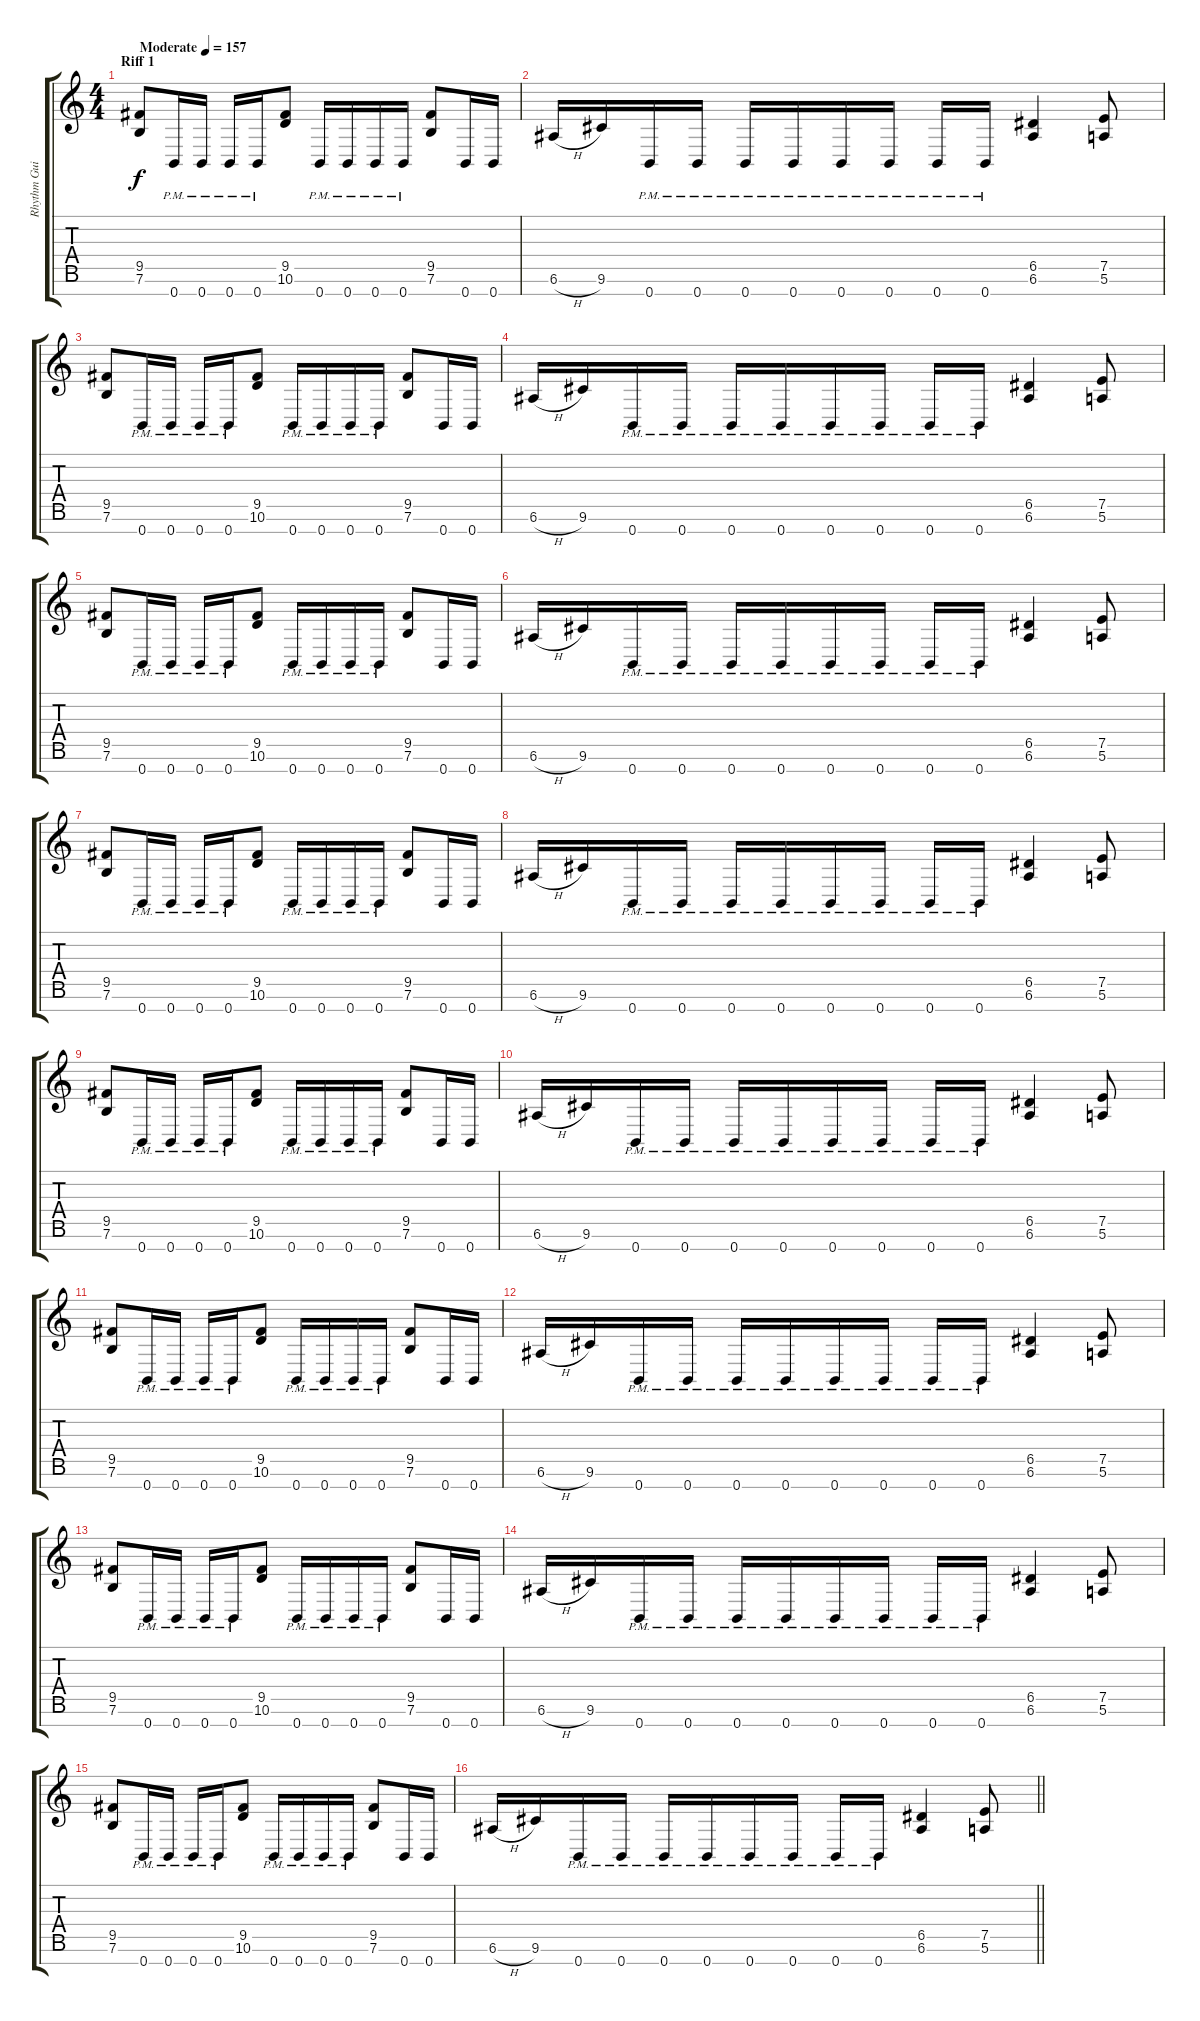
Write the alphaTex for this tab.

\track ("Rhythm Guitar 1" "Rhythm Gui") {instrument distortionguitar}
\staff {score tabs}
\tuning (E4 B3 G3 D3 A2 E2 B1) {hide}
\ts (4 4)
\section ("" "Riff 1")
\tempo (157 "Moderate")
\clef g2
\ks c
(9.5 7.6).8{dy f instrument distortionguitar} 0.7{pm}.16 0.7{pm}.16 0.7{pm}.16 0.7{pm}.16 (9.5 10.6).8 0.7{pm}.16 0.7{pm}.16 0.7{pm}.16 0.7{pm}.16 (9.5 7.6).8 0.7.16 0.7.16 |
6.6{h}.16 9.6.16 0.7{pm}.16 0.7{pm}.16 0.7{pm}.16 0.7{pm}.16 0.7{pm}.16 0.7{pm}.16 0.7{pm}.16 0.7{pm}.16 (6.5 6.6).4 (7.5 5.6).8 |
(9.5 7.6).8 0.7{pm}.16 0.7{pm}.16 0.7{pm}.16 0.7{pm}.16 (9.5 10.6).8 0.7{pm}.16 0.7{pm}.16 0.7{pm}.16 0.7{pm}.16 (9.5 7.6).8 0.7.16 0.7.16 |
6.6{h}.16 9.6.16 0.7{pm}.16 0.7{pm}.16 0.7{pm}.16 0.7{pm}.16 0.7{pm}.16 0.7{pm}.16 0.7{pm}.16 0.7{pm}.16 (6.5 6.6).4 (7.5 5.6).8 |
(9.5 7.6).8 0.7{pm}.16 0.7{pm}.16 0.7{pm}.16 0.7{pm}.16 (9.5 10.6).8 0.7{pm}.16 0.7{pm}.16 0.7{pm}.16 0.7{pm}.16 (9.5 7.6).8 0.7.16 0.7.16 |
6.6{h}.16 9.6.16 0.7{pm}.16 0.7{pm}.16 0.7{pm}.16 0.7{pm}.16 0.7{pm}.16 0.7{pm}.16 0.7{pm}.16 0.7{pm}.16 (6.5 6.6).4 (7.5 5.6).8 |
(9.5 7.6).8 0.7{pm}.16 0.7{pm}.16 0.7{pm}.16 0.7{pm}.16 (9.5 10.6).8 0.7{pm}.16 0.7{pm}.16 0.7{pm}.16 0.7{pm}.16 (9.5 7.6).8 0.7.16 0.7.16 |
6.6{h}.16 9.6.16 0.7{pm}.16 0.7{pm}.16 0.7{pm}.16 0.7{pm}.16 0.7{pm}.16 0.7{pm}.16 0.7{pm}.16 0.7{pm}.16 (6.5 6.6).4 (7.5 5.6).8 |
(9.5 7.6).8 0.7{pm}.16 0.7{pm}.16 0.7{pm}.16 0.7{pm}.16 (9.5 10.6).8 0.7{pm}.16 0.7{pm}.16 0.7{pm}.16 0.7{pm}.16 (9.5 7.6).8 0.7.16 0.7.16 |
6.6{h}.16 9.6.16 0.7{pm}.16 0.7{pm}.16 0.7{pm}.16 0.7{pm}.16 0.7{pm}.16 0.7{pm}.16 0.7{pm}.16 0.7{pm}.16 (6.5 6.6).4 (7.5 5.6).8 |
(9.5 7.6).8 0.7{pm}.16 0.7{pm}.16 0.7{pm}.16 0.7{pm}.16 (9.5 10.6).8 0.7{pm}.16 0.7{pm}.16 0.7{pm}.16 0.7{pm}.16 (9.5 7.6).8 0.7.16 0.7.16 |
6.6{h}.16 9.6.16 0.7{pm}.16 0.7{pm}.16 0.7{pm}.16 0.7{pm}.16 0.7{pm}.16 0.7{pm}.16 0.7{pm}.16 0.7{pm}.16 (6.5 6.6).4 (7.5 5.6).8 |
(9.5 7.6).8 0.7{pm}.16 0.7{pm}.16 0.7{pm}.16 0.7{pm}.16 (9.5 10.6).8 0.7{pm}.16 0.7{pm}.16 0.7{pm}.16 0.7{pm}.16 (9.5 7.6).8 0.7.16 0.7.16 |
6.6{h}.16 9.6.16 0.7{pm}.16 0.7{pm}.16 0.7{pm}.16 0.7{pm}.16 0.7{pm}.16 0.7{pm}.16 0.7{pm}.16 0.7{pm}.16 (6.5 6.6).4 (7.5 5.6).8 |
(9.5 7.6).8 0.7{pm}.16 0.7{pm}.16 0.7{pm}.16 0.7{pm}.16 (9.5 10.6).8 0.7{pm}.16 0.7{pm}.16 0.7{pm}.16 0.7{pm}.16 (9.5 7.6).8 0.7.16 0.7.16 |
\barLineRight lightlight
6.6{h}.16 9.6.16 0.7{pm}.16 0.7{pm}.16 0.7{pm}.16 0.7{pm}.16 0.7{pm}.16 0.7{pm}.16 0.7{pm}.16 0.7{pm}.16 (6.5 6.6).4 (7.5 5.6).8
